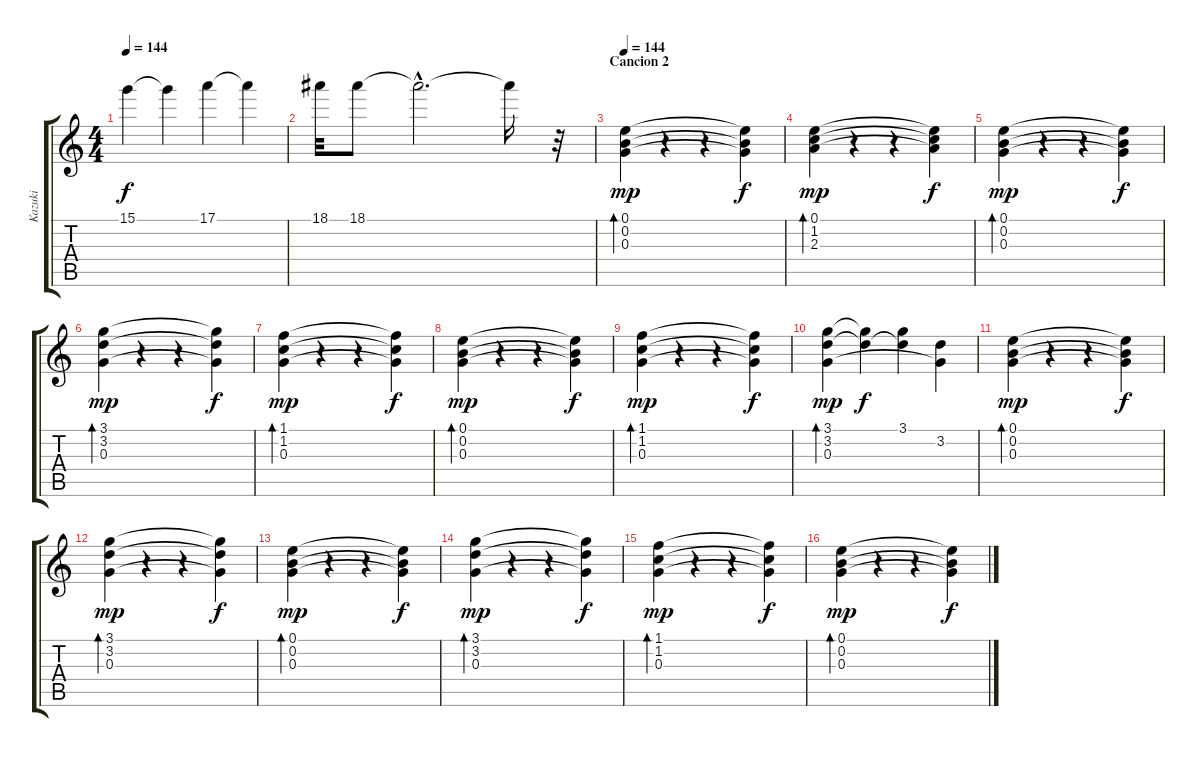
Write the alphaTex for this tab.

\track ("Kazuki" "Kazuki") {instrument electricguitarclean}
\staff {score tabs}
\tuning (E4 B3 G3 D3 A2 E2) {hide}
\ts (4 4)
\tempo 144
\clef g2
\ks c
15.1.4{dy f} 15.1{t}.4 17.1.4 17.1{t}.4 |
18.1.32 18.1.8 18.1{hac t}.2{d} 18.1{t}.16 r.32 |
\section ("" "Cancion 2")
\tempo 144
(0.1 0.2 0.3).4{bd 240 dy mp instrument electricguitarclean} r.4 r.4 (0.1{t} 0.2{t} 0.3{t}).4{dy f} |
(0.1 1.2 2.3).4{bd 240 dy mp} r.4 r.4 (0.1{t} 1.2{t} 2.3{t}).4{dy f} |
(0.1 0.2 0.3).4{bd 240 dy mp} r.4 r.4 (0.1{t} 0.2{t} 0.3{t}).4{dy f} |
(3.1 3.2 0.3).4{bd 240 dy mp} r.4 r.4 (3.1{t} 3.2{t} 0.3{t}).4{dy f} |
(1.1 1.2 0.3).4{bd 240 dy mp} r.4 r.4 (1.1{t} 1.2{t} 0.3{t}).4{dy f} |
(0.1 0.2 0.3).4{bd 240 dy mp} r.4 r.4 (0.1{t} 0.2{t} 0.3{t}).4{dy f} |
(1.1 1.2 0.3).4{bd 240 dy mp} r.4 r.4 (1.1{t} 1.2{t} 0.3{t}).4{dy f} |
(3.1 3.2 0.3).4{bd 240 dy mp} (3.1{t} 3.2{t}).4{dy f} (3.1 3.2{t}).4 (3.2 0.3{t}).4 |
(0.1 0.2 0.3).4{bd 240 dy mp} r.4 r.4 (0.1{t} 0.2{t} 0.3{t}).4{dy f} |
(3.1 3.2 0.3).4{bd 240 dy mp} r.4 r.4 (3.1{t} 3.2{t} 0.3{t}).4{dy f} |
(0.1 0.2 0.3).4{bd 240 dy mp} r.4 r.4 (0.1{t} 0.2{t} 0.3{t}).4{dy f} |
(3.1 3.2 0.3).4{bd 240 dy mp} r.4 r.4 (3.1{t} 3.2{t} 0.3{t}).4{dy f} |
(1.1 1.2 0.3).4{bd 240 dy mp} r.4 r.4 (1.1{t} 1.2{t} 0.3{t}).4{dy f} |
(0.1 0.2 0.3).4{bd 240 dy mp} r.4 r.4 (0.1{t} 0.2{t} 0.3{t}).4{dy f}
